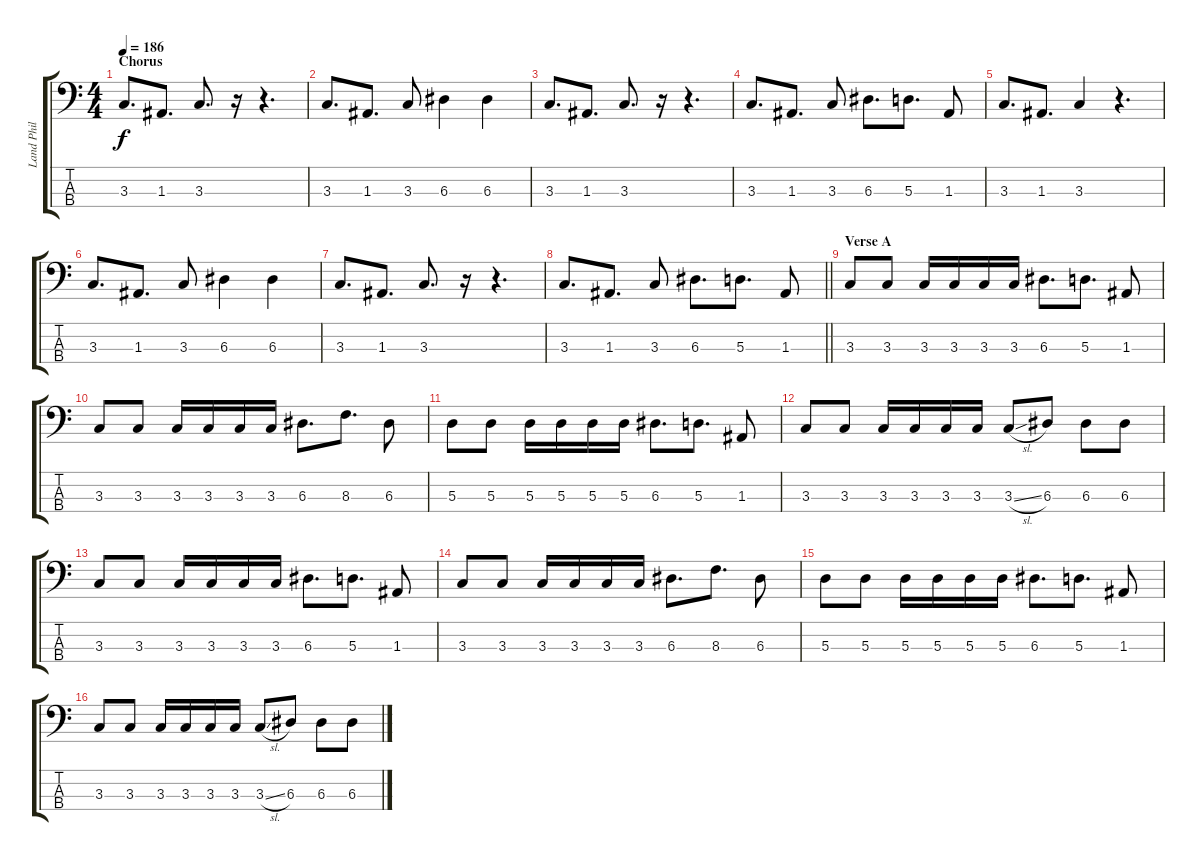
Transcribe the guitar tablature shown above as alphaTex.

\track ("Land Phil" "Land Phil") {instrument electricbasspick}
\staff {score tabs}
\tuning (G2 D2 A1 E1) {hide}
\ts (4 4)
\section ("" "Chorus")
\tempo 186
\clef f4
\ks c
3.3.8{d dy f} 1.3.8{d} 3.3.8{d} r.16 r.4{d} |
3.3.8{d} 1.3.8{d} 3.3.8 6.3.4 6.3.4 |
3.3.8{d} 1.3.8{d} 3.3.8{d} r.16 r.4{d} |
3.3.8{d} 1.3.8{d} 3.3.8 6.3.8{d} 5.3.8{d} 1.3.8 |
3.3.8{d} 1.3.8{d} 3.3.4 r.4{d} |
3.3.8{d} 1.3.8{d} 3.3.8 6.3.4 6.3.4 |
3.3.8{d} 1.3.8{d} 3.3.8{d} r.16 r.4{d} |
\barLineRight lightlight
3.3.8{d} 1.3.8{d} 3.3.8 6.3.8{d} 5.3.8{d} 1.3.8 |
\section ("" "Verse A")
3.3.8 3.3.8 3.3.16 3.3.16 3.3.16 3.3.16 6.3.8{d} 5.3.8{d} 1.3.8 |
3.3.8 3.3.8 3.3.16 3.3.16 3.3.16 3.3.16 6.3.8{d} 8.3.8{d} 6.3.8 |
5.3.8 5.3.8 5.3.16 5.3.16 5.3.16 5.3.16 6.3.8{d} 5.3.8{d} 1.3.8 |
3.3.8 3.3.8 3.3.16 3.3.16 3.3.16 3.3.16 3.3{sl}.8 6.3.8 6.3.8 6.3.8 |
3.3.8 3.3.8 3.3.16 3.3.16 3.3.16 3.3.16 6.3.8{d} 5.3.8{d} 1.3.8 |
3.3.8 3.3.8 3.3.16 3.3.16 3.3.16 3.3.16 6.3.8{d} 8.3.8{d} 6.3.8 |
5.3.8 5.3.8 5.3.16 5.3.16 5.3.16 5.3.16 6.3.8{d} 5.3.8{d} 1.3.8 |
3.3.8 3.3.8 3.3.16 3.3.16 3.3.16 3.3.16 3.3{sl}.8 6.3.8 6.3.8 6.3.8
